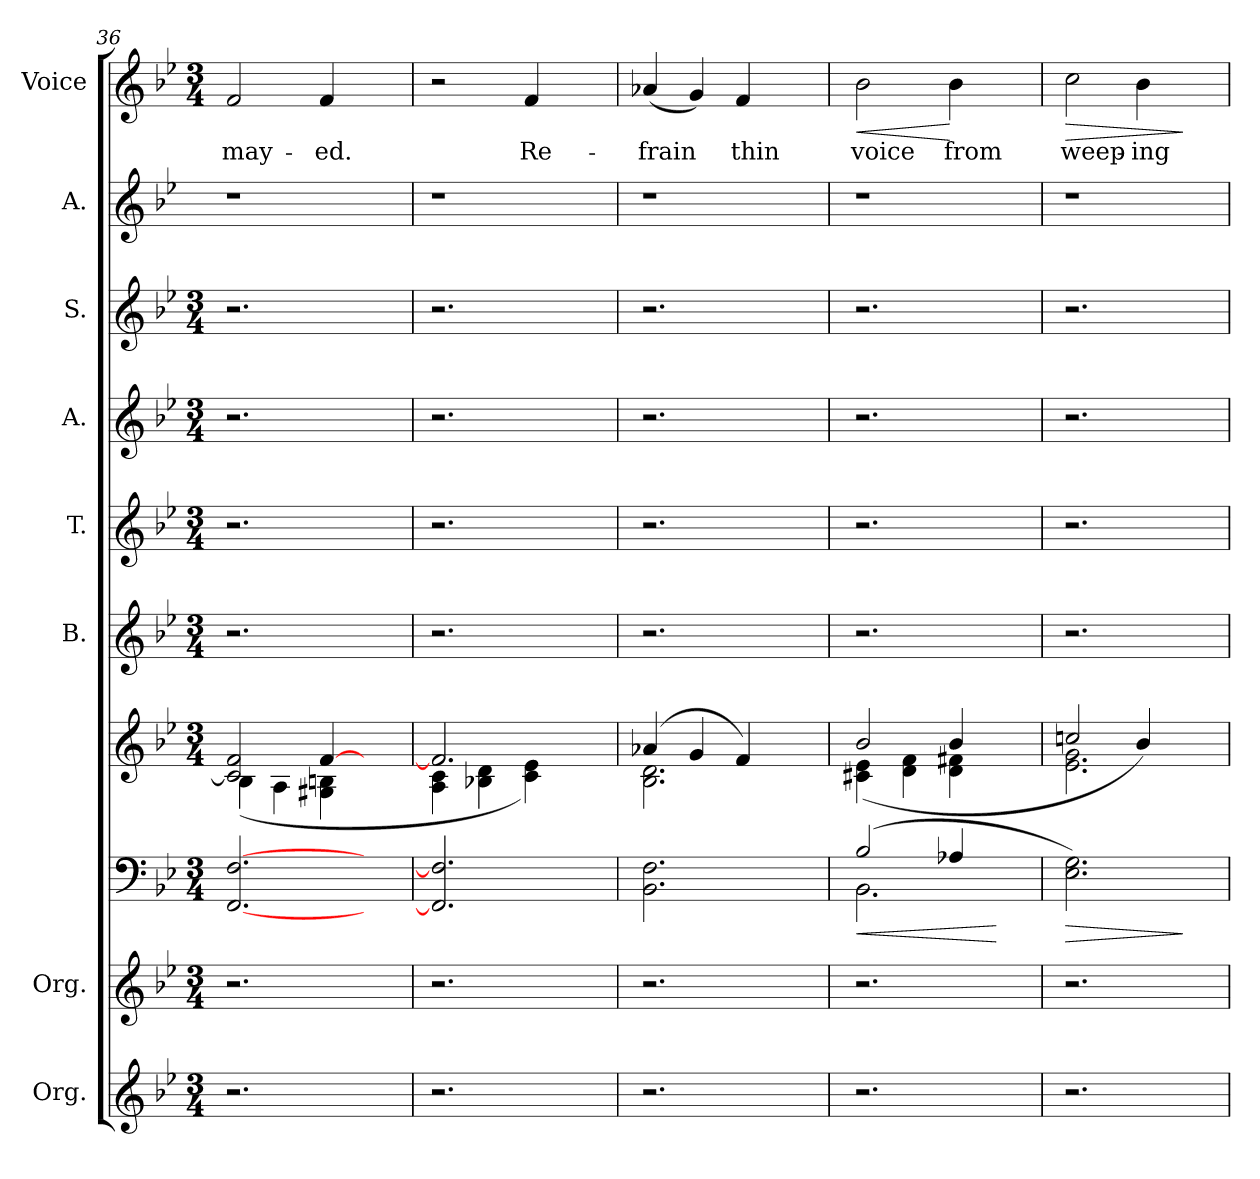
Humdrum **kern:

**kern	**kern	**kern	**dynam	**kern	**kern	**kern	**kern	**kern	**kern	**kern	**text	**dynam
*part10	*part9	*part8	*part8	*part7	*part6	*part5	*part4	*part3	*part2	*part1	*part1	*part1
*staff10	*staff9	*staff8	*staff8	*staff7	*staff6	*staff5	*staff4	*staff3	*staff2	*staff1	*staff1	*staff1
*I"Org.	*I"Org.	*	*	*	*I"B.	*I"T.	*I"A.	*I"S.	*I"A.	*I"Voice	*	*
*	*	*	*	*	*I'B.	*I'T.	*I'A.	*I'S.	*	*	*	*
*clefG2	*clefG2	*clefF4	*	*clefG2	*clefG2	*clefG2	*clefG2	*clefG2	*clefG2	*clefG2	*	*
*k[b-e-]	*k[b-e-]	*k[b-e-]	*	*k[b-e-]	*k[b-e-]	*k[b-e-]	*k[b-e-]	*k[b-e-]	*k[b-e-]	*k[b-e-]	*	*
*B-:	*B-:	*B-:	*	*B-:	*B-:	*B-:	*B-:	*B-:	*B-:	*B-:	*	*
*M3/4	*M3/4	*M3/4	*	*M3/4	*M3/4	*M3/4	*M3/4	*M3/4	*	*M3/4	*	*
=36	=36	=36	=36	=36	=36	=36	=36	=36	=36	=36	=36	=36
*	*	*	*	*^	*	*	*	*	*	*	*	*
!	!	!	!	!	!	!	!	!	!	!	!	!LO:LY:b	!
2.r	2.r	[<2.FF/ [>2.F/	.	2c/] 2f/	(<4B-\	2.r	2.r	2.r	2.r	1r	2f/	-may-	.
.	.	.	.	.	4A\	.	.	.	.	.	.	.	.
!	!	!	!	!	!	!	!	!	!	!	!	!LO:LY:b	!
.	.	.	.	[>4f/	4G#X\ 4Bn\	.	.	.	.	.	4f/	-ed.	.
4ryy	4ryy	4ryy	.	4ryy	4ryy	4ryy	4ryy	4ryy	4ryy	.	4ryy	.	.
=37	=37	=37	=37	=37	=37	=37	=37	=37	=37	=37	=37	=37	=37
2.r	2.r	2.FF/] 2.F/]	.	2.f/]	4A\ 4c\	2.r	2.r	2.r	2.r	1r	2r	.	.
.	.	.	.	.	4B-X\ 4d\	.	.	.	.	.	.	.	.
!	!	!	!	!	!	!	!	!	!	!	!	!LO:LY:b	!
.	.	.	.	.	4c\ 4e-\)	.	.	.	.	.	4f/	Re-	.
4ryy	4ryy	4ryy	.	4ryy	4ryy	4ryy	4ryy	4ryy	4ryy	.	4ryy	.	.
=38	=38	=38	=38	=38	=38	=38	=38	=38	=38	=38	=38	=38	=38
!	!	!	!	!	!	!	!	!	!	!	!	!LO:LY:b	!
2.r	2.r	2.BB-\ 2.F\	.	(4a-X/	2.B-\ 2.d\	2.r	2.r	2.r	2.r	1r	(<4a-X/	-frain	.
.	.	.	.	4g/	.	.	.	.	.	.	4g/)	.	.
!	!	!	!	!	!	!	!	!	!	!	!	!LO:LY:b	!
.	.	.	.	4f/)	.	.	.	.	.	.	4f/	thin	.
4ryy	4ryy	4ryy	.	4ryy	4ryy	4ryy	4ryy	4ryy	4ryy	.	4ryy	.	.
=39	=39	=39	=39	=39	=39	=39	=39	=39	=39	=39	=39	=39	=39
!	!	!	!LO:HP:b	!	!	!	!	!	!	!	!	!LO:LY:b	!LO:HP:b
*	*	*^	*	*	*	*	*	*	*	*	*	*	*
2.r	2.r	(2B-/	2.BB-\	<	2b-/	(4c#X\ 4e-\	2.r	2.r	2.r	2.r	1r	2b-\	voice	<
.	.	.	.	.	.	4d\ 4f\	.	.	.	.	.	.	.	.
!	!	!	!	!	!	!	!	!	!	!	!	!	!LO:LY:b	!
.	.	4A-X/	.	.	4b-/	4d\ 4f#X\	.	.	.	.	.	4b-\	from	[
4ryy	4ryy	4ryy	4ryy	[	4ryy	4ryy	4ryy	4ryy	4ryy	4ryy	.	4ryy	.	.
!!LO:LB:g=z
=40	=40	=40	=40	=40	=40	=40	=40	=40	=40	=40	=40	=40	=40	=40
!	!	!	!	!LO:HP:b	!	!	!	!	!	!	!	!	!LO:LY:b	!LO:HP:b
*	*	*v	*v	*	*	*	*	*	*	*	*	*	*	*
2.r	2.r	2.E-\ 2.G\)	>	2ccn/	2.e-\ 2.g\	2.r	2.r	2.r	2.r	1r	2cc\	weep-	>
!	!	!	!	!	!	!	!	!	!	!	!	!LO:LY:b	!
.	.	.	.	4b-/)	.	.	.	.	.	.	4b-\	-ing	.
4ryy	4ryy	4ryy	]	4ryy	4ryy	4ryy	4ryy	4ryy	4ryy	.	4ryy	.	]
*	*	*	*	*v	*v	*	*	*	*	*	*	*	*
=	=	=	=	=	=	=	=	=	=	=	=	=
*-	*-	*-	*-	*-	*-	*-	*-	*-	*-	*-	*-	*-
